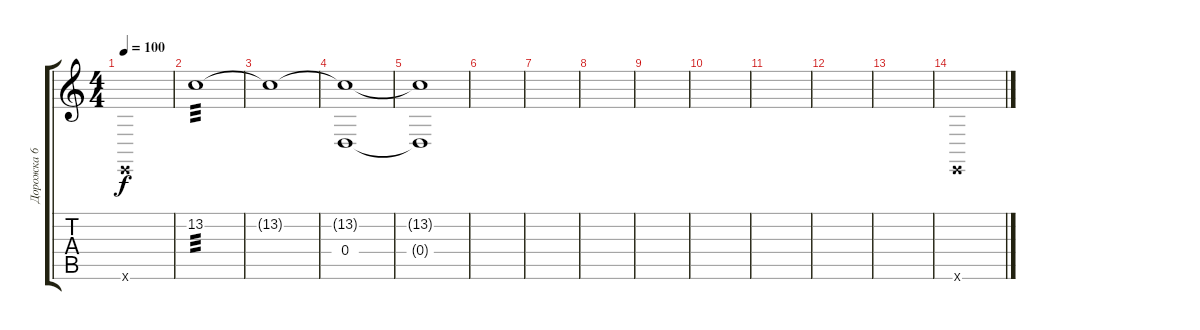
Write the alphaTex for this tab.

\track ("Дорожка 6" "Дорожка 6") {instrument orchestralharp}
\staff {score tabs}
\tuning (E4 B3 G3 D3 A2 E2) {hide}
\ts (4 4)
\tempo 100
\clef g2
\ks c
0.6{x}.1{dy f volume 0} |
13.2.1{tp 3 volume 12} |
13.2{t}.1 |
(13.2{t} 0.4).1 |
(13.2{t} 0.4{t}).1 |
|
|
|
|
|
|
|
|
0.6{x}.1{volume 0}
